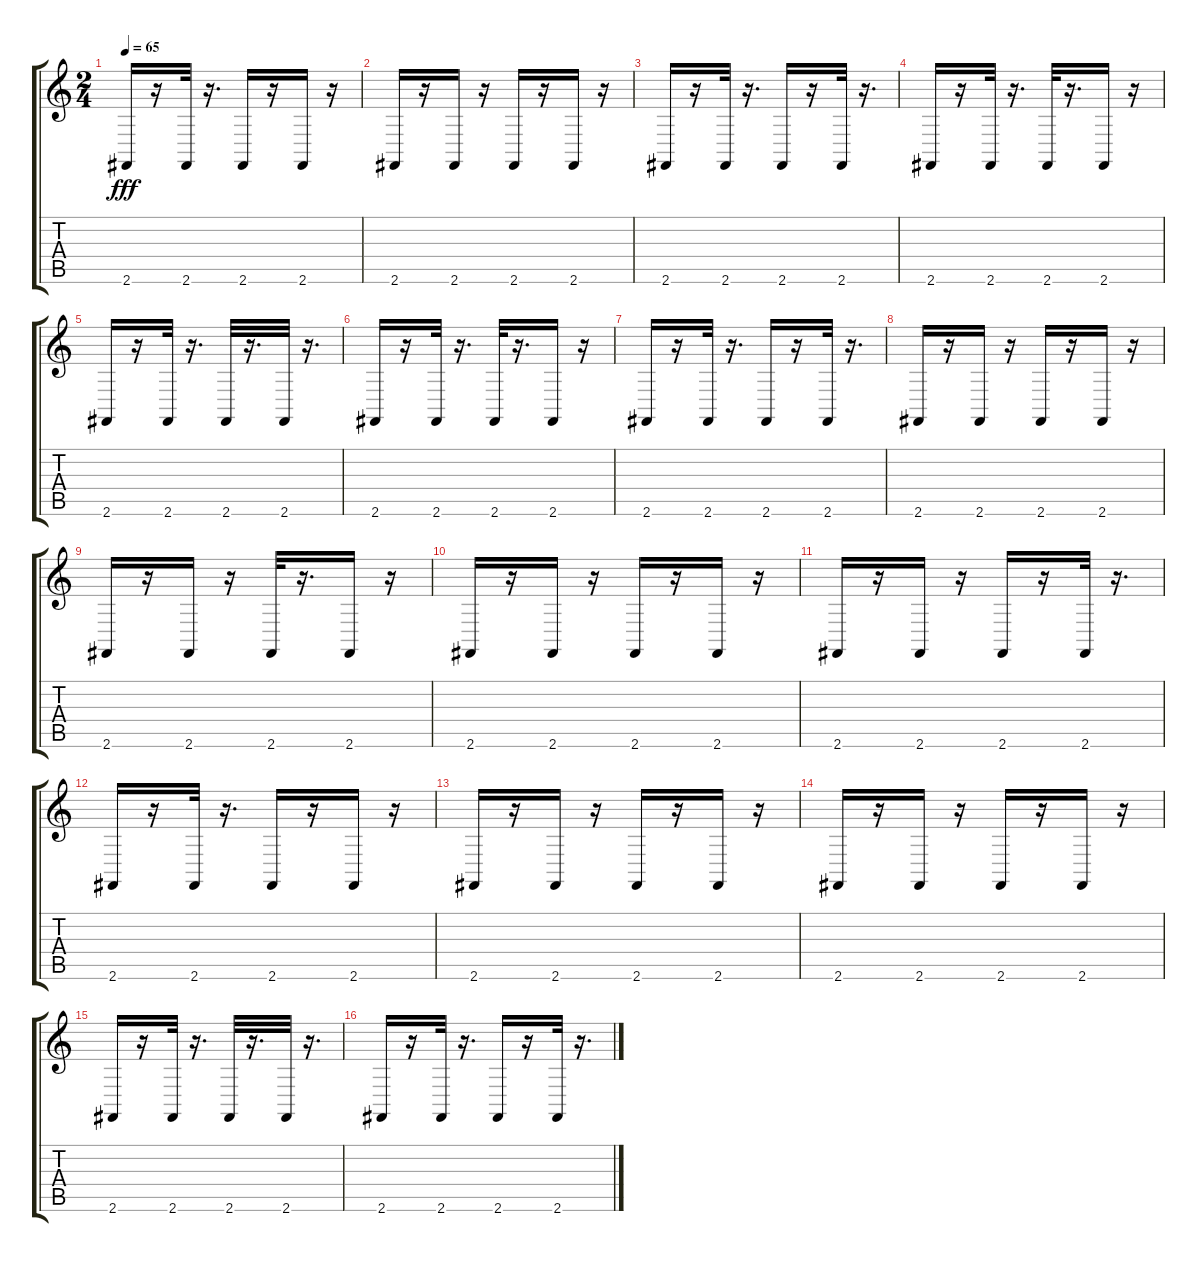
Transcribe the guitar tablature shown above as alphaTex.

\track "" {instrument drawbarorgan}
\staff {score tabs}
\tuning (E4 B3 G3 D3 A2 E2) {hide}
\ts (2 4)
\tempo 65
\clef g2
\ks c
2.6.16{dy fff} r.16 2.6.32 r.16{d} 2.6.16 r.16 2.6.16 r.16 |
2.6.16 r.16 2.6.16 r.16 2.6.16 r.16 2.6.16 r.16 |
2.6.16 r.16 2.6.32 r.16{d} 2.6.16 r.16 2.6.32 r.16{d} |
2.6.16 r.16 2.6.32 r.16{d} 2.6.32 r.16{d} 2.6.16 r.16 |
2.6.16 r.16 2.6.32 r.16{d} 2.6.32 r.16{d} 2.6.32 r.16{d} |
2.6.16 r.16 2.6.32 r.16{d} 2.6.32 r.16{d} 2.6.16 r.16 |
2.6.16 r.16 2.6.32 r.16{d} 2.6.16 r.16 2.6.32 r.16{d} |
2.6.16 r.16 2.6.16 r.16 2.6.16 r.16 2.6.16 r.16 |
2.6.16 r.16 2.6.16 r.16 2.6.32 r.16{d} 2.6.16 r.16 |
2.6.16 r.16 2.6.16 r.16 2.6.16 r.16 2.6.16 r.16 |
2.6.16 r.16 2.6.16 r.16 2.6.16 r.16 2.6.32 r.16{d} |
2.6.16 r.16 2.6.32 r.16{d} 2.6.16 r.16 2.6.16 r.16 |
2.6.16 r.16 2.6.16 r.16 2.6.16 r.16 2.6.16 r.16 |
2.6.16 r.16 2.6.16 r.16 2.6.16 r.16 2.6.16 r.16 |
2.6.16 r.16 2.6.32 r.16{d} 2.6.32 r.16{d} 2.6.32 r.16{d} |
2.6.16 r.16 2.6.32 r.16{d} 2.6.16 r.16 2.6.32 r.16{d}
